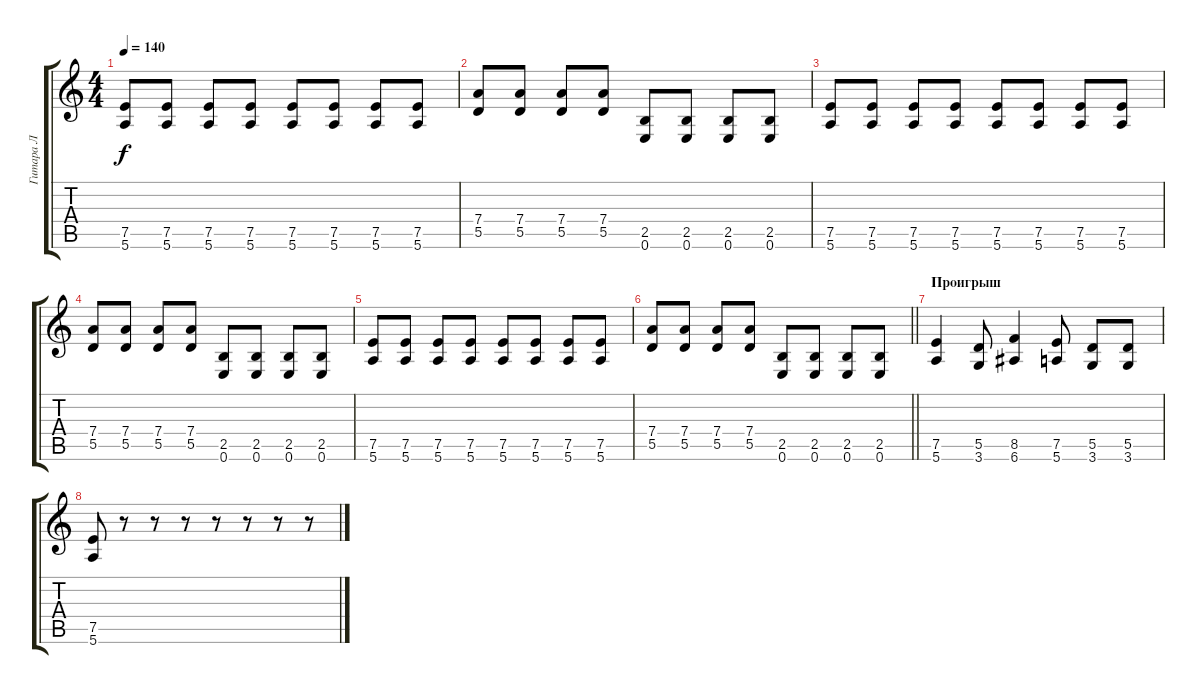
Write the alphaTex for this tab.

\track ("Гитара Л" "Гитара Л") {instrument distortionguitar}
\staff {score tabs}
\tuning (E4 B3 G3 D3 A2 E2) {hide}
\ts (4 4)
\tempo 140
\clef g2
\ks c
(7.5 5.6).8{dy f} (7.5 5.6).8 (7.5 5.6).8 (7.5 5.6).8 (7.5 5.6).8 (7.5 5.6).8 (7.5 5.6).8 (7.5 5.6).8 |
(7.4 5.5).8 (7.4 5.5).8 (7.4 5.5).8 (7.4 5.5).8 (2.5 0.6).8 (2.5 0.6).8 (2.5 0.6).8 (2.5 0.6).8 |
(7.5 5.6).8 (7.5 5.6).8 (7.5 5.6).8 (7.5 5.6).8 (7.5 5.6).8 (7.5 5.6).8 (7.5 5.6).8 (7.5 5.6).8 |
(7.4 5.5).8 (7.4 5.5).8 (7.4 5.5).8 (7.4 5.5).8 (2.5 0.6).8 (2.5 0.6).8 (2.5 0.6).8 (2.5 0.6).8 |
(7.5 5.6).8 (7.5 5.6).8 (7.5 5.6).8 (7.5 5.6).8 (7.5 5.6).8 (7.5 5.6).8 (7.5 5.6).8 (7.5 5.6).8 |
\barLineRight lightlight
(7.4 5.5).8 (7.4 5.5).8 (7.4 5.5).8 (7.4 5.5).8 (2.5 0.6).8 (2.5 0.6).8 (2.5 0.6).8 (2.5 0.6).8 |
\section ("" "Проигрыш")
(7.5 5.6).4 (5.5 3.6).8 (8.5 6.6).4 (7.5 5.6).8 (5.5 3.6).8 (5.5 3.6).8 |
(7.5 5.6).8 r.8 r.8 r.8 r.8 r.8 r.8 r.8
